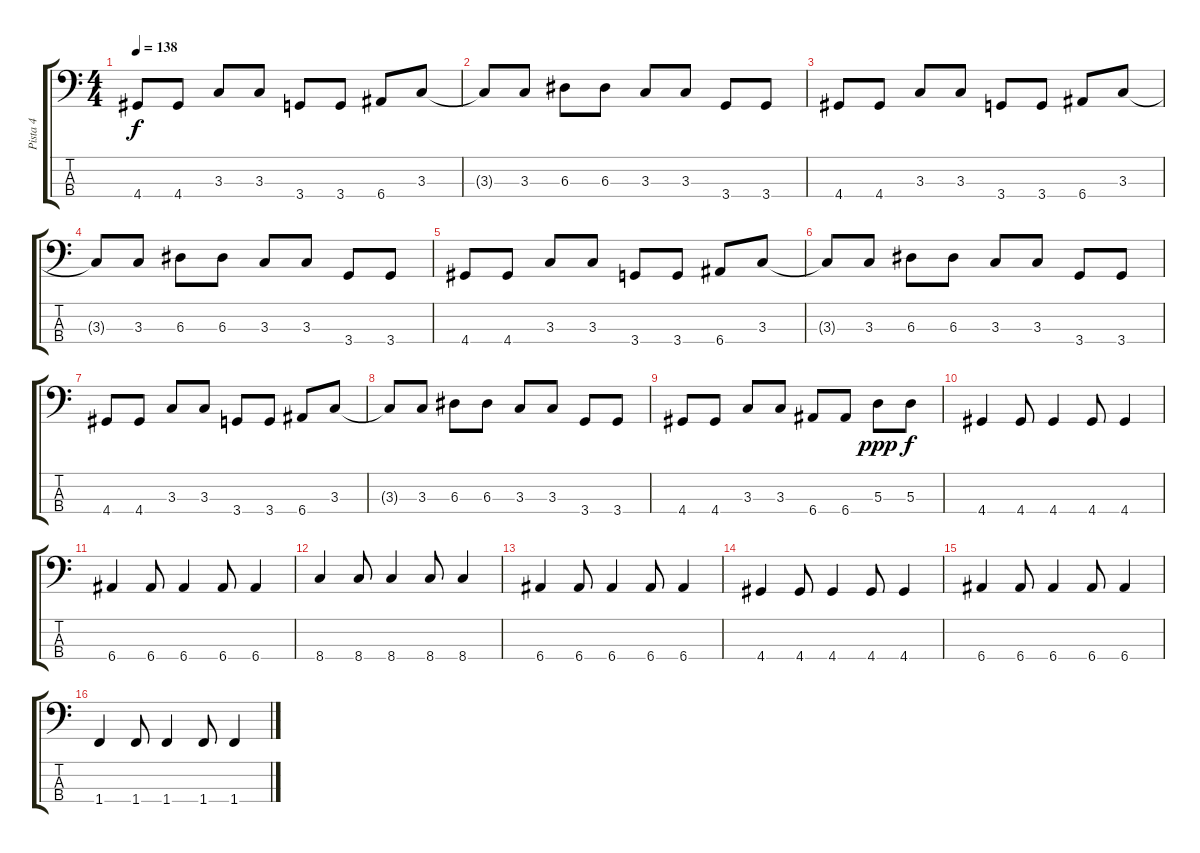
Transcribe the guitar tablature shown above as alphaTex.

\track ("Pista 4" "Pista 4") {instrument electricbassfinger}
\staff {score tabs}
\tuning (G2 D2 A1 E1) {hide}
\ts (4 4)
\tempo 138
\clef f4
\ks c
4.4.8{dy f} 4.4.8 3.3.8 3.3.8 3.4.8 3.4.8 6.4.8 3.3.8 |
3.3{t}.8{volume 12} 3.3.8 6.3.8 6.3.8 3.3.8 3.3.8 3.4.8 3.4.8 |
4.4.8 4.4.8 3.3.8 3.3.8 3.4.8 3.4.8 6.4.8 3.3.8 |
3.3{t}.8 3.3.8 6.3.8 6.3.8 3.3.8 3.3.8 3.4.8 3.4.8 |
4.4.8 4.4.8 3.3.8 3.3.8 3.4.8 3.4.8 6.4.8 3.3.8 |
3.3{t}.8 3.3.8 6.3.8 6.3.8 3.3.8 3.3.8 3.4.8 3.4.8 |
4.4.8 4.4.8 3.3.8 3.3.8 3.4.8 3.4.8 6.4.8 3.3.8 |
3.3{t}.8 3.3.8 6.3.8 6.3.8 3.3.8 3.3.8 3.4.8 3.4.8 |
4.4.8 4.4.8 3.3.8 3.3.8 6.4.8 6.4.8 5.3.8{dy ppp} 5.3.8{dy f} |
4.4.4 4.4.8 4.4.4 4.4.8 4.4.4 |
6.4.4 6.4.8 6.4.4 6.4.8 6.4.4 |
8.4.4 8.4.8 8.4.4 8.4.8 8.4.4 |
6.4.4 6.4.8 6.4.4 6.4.8 6.4.4 |
4.4.4 4.4.8 4.4.4 4.4.8 4.4.4 |
6.4.4 6.4.8 6.4.4 6.4.8 6.4.4 |
1.4.4 1.4.8 1.4.4 1.4.8 1.4.4
